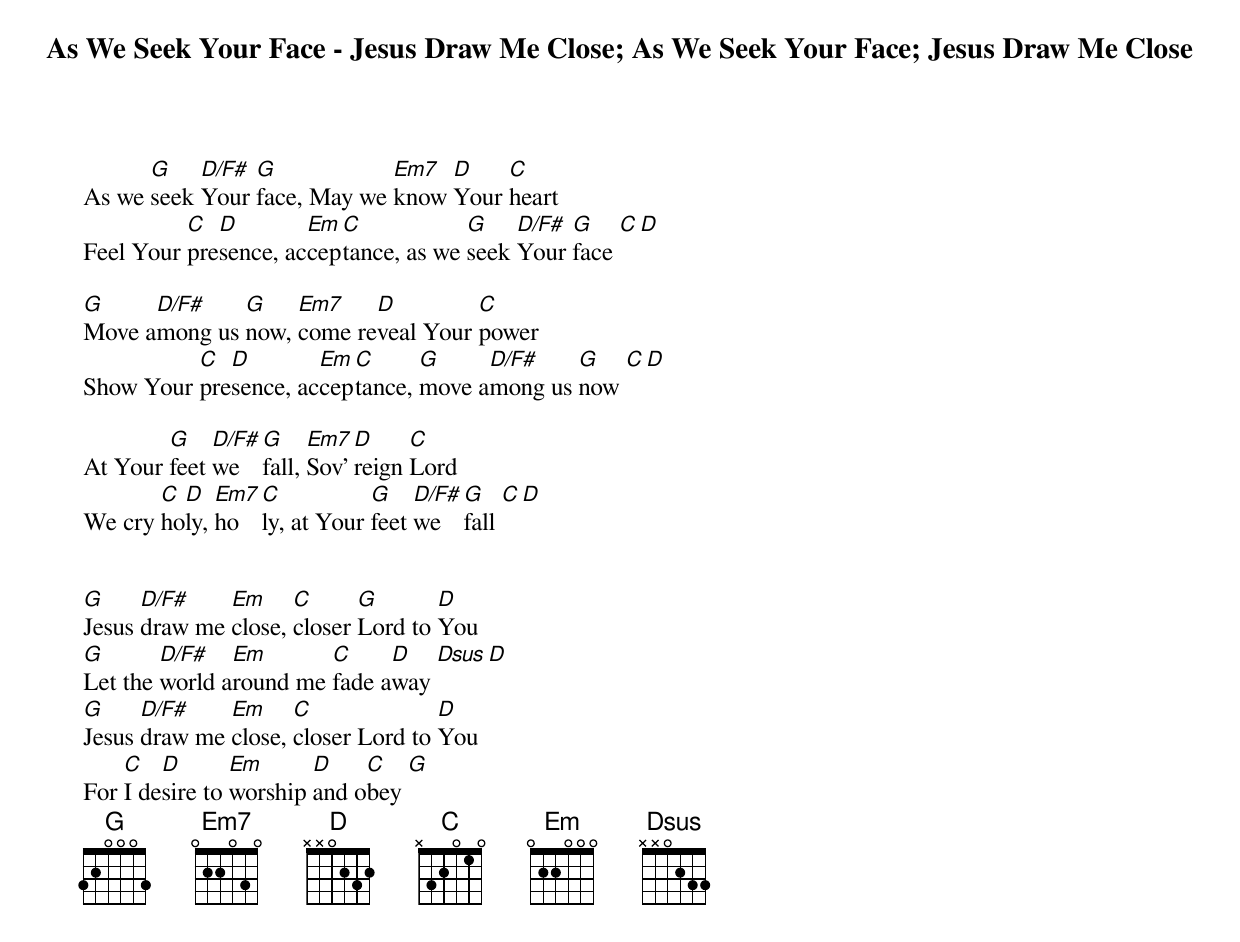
{title: As We Seek Your Face - Jesus Draw Me Close}
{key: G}
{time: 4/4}
{title: As We Seek Your Face}
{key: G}
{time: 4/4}
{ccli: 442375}
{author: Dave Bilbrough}
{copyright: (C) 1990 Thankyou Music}

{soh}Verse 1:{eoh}
As we [G]seek [D/F#]Your [G]face, May we [Em7]know [D]Your [C]heart
Feel Your [C]pre[D]sence, ac[Em]cep[C]tance, as we [G]seek [D/F#]Your [G]face [C][D]

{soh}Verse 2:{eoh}
[G]Move a[D/F#]mong us [G]now, [Em7]come re[D]veal Your [C]power
Show Your [C]pre[D]sence, ac[Em]cep[C]tance, [G]move a[D/F#]mong us [G]now [C][D]

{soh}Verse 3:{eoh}
At Your [G]feet [D/F#]we [G]fall, [Em7]Sov'[D]reign [C]Lord
We cry [C]ho[D]ly, [Em7]ho[C]ly, at Your [G]feet [D/F#]we [G]fall [C][D]

{title: Jesus Draw Me Close}
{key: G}
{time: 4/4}
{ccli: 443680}
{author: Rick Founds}
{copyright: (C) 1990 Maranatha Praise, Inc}

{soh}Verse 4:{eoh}
[G]Jesus [D/F#]draw me [Em]close, [C]closer [G]Lord to [D]You
[G]Let the [D/F#]world a[Em]round me [C]fade a[D]way [Dsus][D]
[G]Jesus [D/F#]draw me [Em]close, [C]closer Lord to [D]You
For [C]I de[D]sire to [Em]worship [D]and o[C]bey [G]
